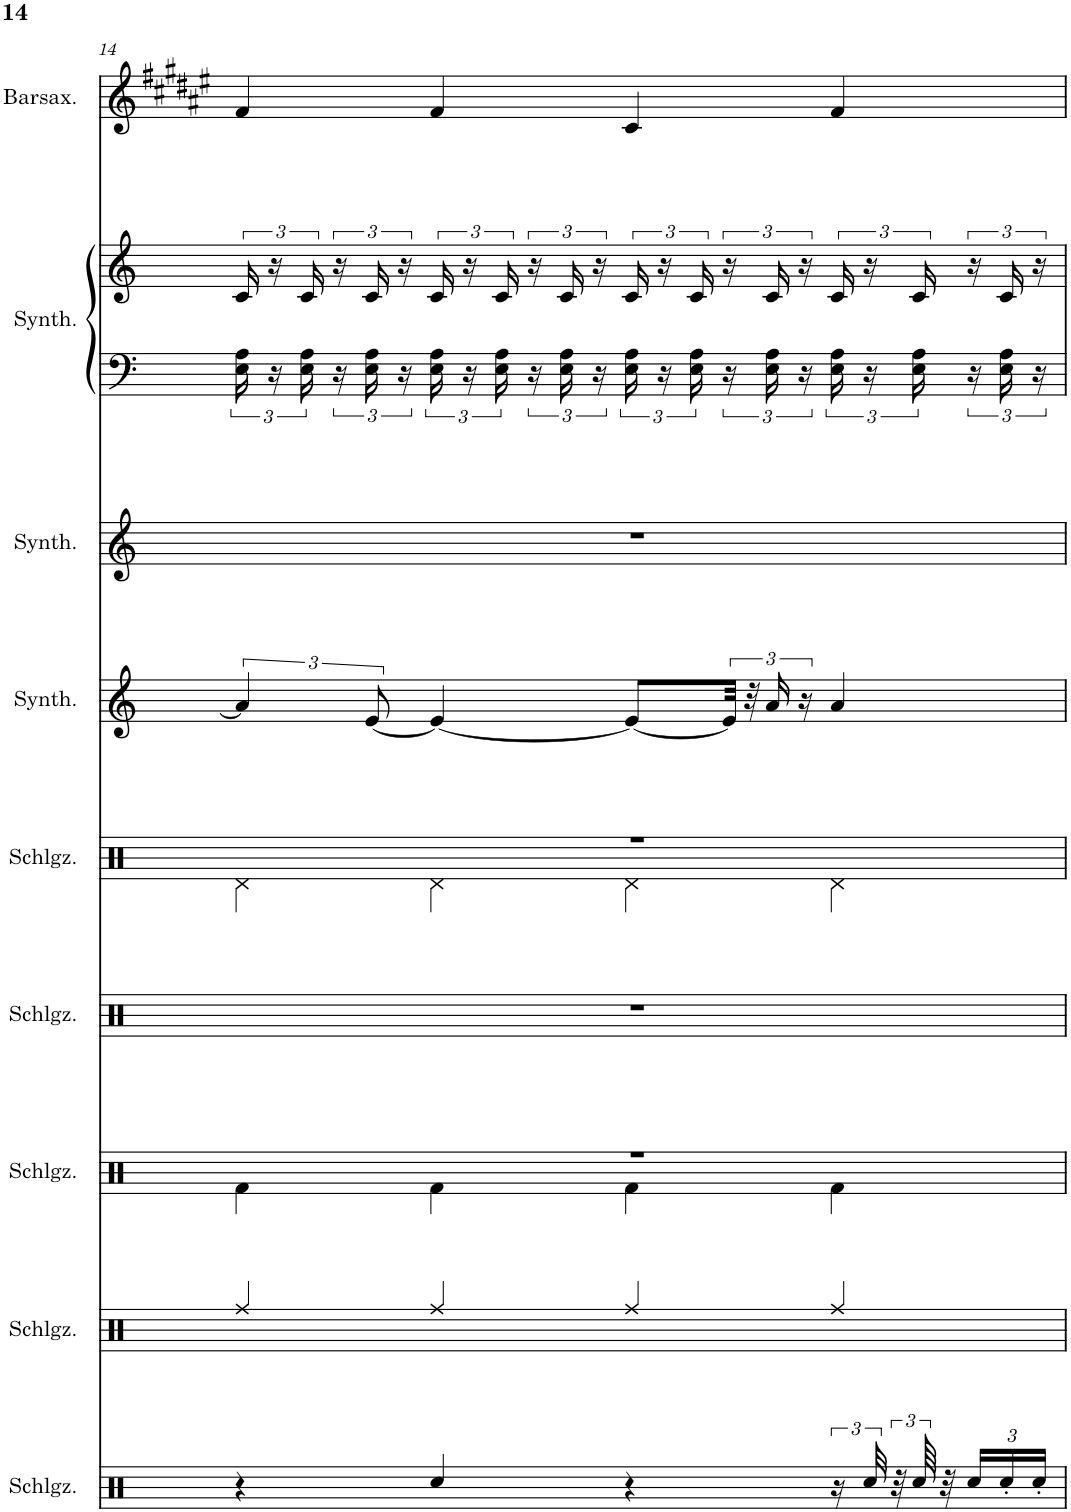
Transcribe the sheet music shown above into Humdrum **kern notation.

**kern	**kern	**kern	**kern	**kern	**kern	**kern	**kern	**kern	**kern
*part9	*part8	*part7	*part6	*part5	*part4	*part3	*part2	*part2	*part1
*staff10	*staff9	*staff8	*staff7	*staff6	*staff5	*staff4	*staff3	*staff2	*staff1
*I"4-teiliges Schlagzeug, 4-teiliges Schlagzeug, Percussion	*I"4-teiliges Schlagzeug, 4-teiliges Schlagzeug, Percussion	*I"4-teiliges Schlagzeug, 4-teiliges Schlagzeug, Percussion	*I"4-teiliges Schlagzeug, 4-teiliges Schlagzeug, Percussion	*I"4-teiliges Schlagzeug, 4-teiliges Schlagzeug, Percussion	*I"Brass Synthesizer, Brass Synthesizer, Melody	*I"Bass Synthesizer, Bass Synthesizer, Bells	*I"Brass Synthesizer	*	*I"Baritonsaxophon, Baritonsaxophon, Bass Guitar
*I'Schlgz.	*I'Schlgz.	*I'Schlgz.	*I'Schlgz.	*I'Schlgz.	*I'Synth.	*I'Synth.	*I'Synth.	*	*I'Barsax.
!!LO:PB:g=z
*clefX	*clefX	*clefX	*clefX	*clefX	*clefG2	*clefG2	*clefF4	*clefG2	*clefG2
*	*	*	*	*	*	*	*	*	*Trd12c21
*k[]	*k[]	*k[]	*k[]	*k[]	*k[]	*k[]	*k[]	*k[]	*k[f#c#g#d#a#e#]
*M4/4	*M4/4	*M4/4	*M4/4	*M4/4	*M4/4	*M4/4	*M4/4	*M4/4	*M4/4
=14	=14	=14	=14	=14	=14	=14	=14	=14	=14
*	*	*^	*	*^	*	*	*	*	*
4r	4Rff/	1r	4Rf\	1r	1r	4Rd\	6a/]	1r	24E\ 24A\	24c/	4f#/
.	.	.	.	.	.	.	.	.	24r	24r	.
.	.	.	.	.	.	.	.	.	24E\ 24A\	24c/	.
.	.	.	.	.	.	.	.	.	24r	24r	.
.	.	.	.	.	.	.	[12e/	.	24E\ 24A\	24c/	.
.	.	.	.	.	.	.	.	.	24r	24r	.
4Rcc/	4Rff/	.	4Rf\	.	.	4Rd\	4e/_	.	24E\ 24A\	24c/	4f#/
.	.	.	.	.	.	.	.	.	24r	24r	.
.	.	.	.	.	.	.	.	.	24E\ 24A\	24c/	.
.	.	.	.	.	.	.	.	.	24r	24r	.
.	.	.	.	.	.	.	.	.	24E\ 24A\	24c/	.
.	.	.	.	.	.	.	.	.	24r	24r	.
4r	4Rff/	.	4Rf\	.	.	4Rd\	8e/L_	.	24E\ 24A\	24c/	4c#/
.	.	.	.	.	.	.	.	.	24r	24r	.
.	.	.	.	.	.	.	.	.	24E\ 24A\	24c/	.
.	.	.	.	.	.	.	48e/Jkk]	.	24r	24r	.
.	.	.	.	.	.	.	48r	.	.	.	.
.	.	.	.	.	.	.	24a/	.	24E\ 24A\	24c/	.
.	.	.	.	.	.	.	24r	.	24r	24r	.
24r	4Rff/	.	4Rf\	.	.	4Rd\	4a/	.	24E\ 24A\	24c/	4f#/
48Rcc/	.	.	.	.	.	.	.	.	24r	24r	.
48r	.	.	.	.	.	.	.	.	.	.	.
96Rcc/	.	.	.	.	.	.	.	.	24E\ 24A\	24c/	.
32r	.	.	.	.	.	.	.	.	.	.	.
*Xbrackettup	*	*	*	*	*	*	*	*	*	*	*
24Rcc/LL	.	.	.	.	.	.	.	.	24r	24r	.
24Rcc'/	.	.	.	.	.	.	.	.	24E\ 24A\	24c/	.
24Rcc'/JJ	.	.	.	.	.	.	.	.	24r	24r	.
*	*	*v	*v	*	*v	*v	*	*	*	*	*
=	=	=	=	=	=	=	=	=	=
*-	*-	*-	*-	*-	*-	*-	*-	*-	*-
